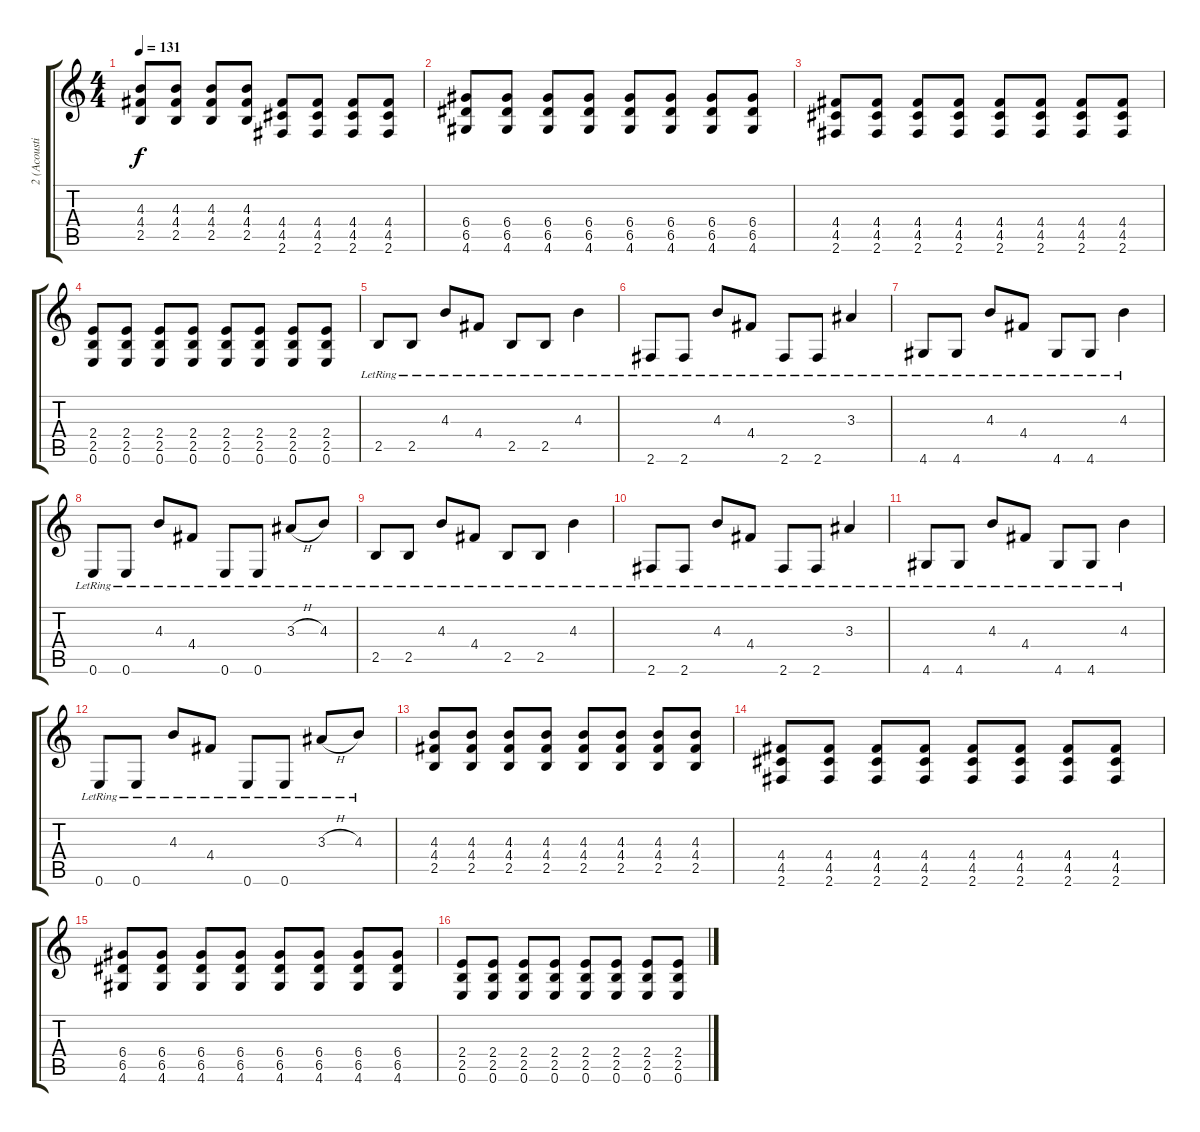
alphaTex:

\track ("2 (Acoustic)" "2 (Acousti") {instrument acousticguitarnylon}
\staff {score tabs}
\tuning (E4 B3 G3 D3 A2 E2) {hide}
\ts (4 4)
\tempo 131
\clef g2
\ks c
(4.3 4.4 2.5).8{dy f} (4.3 4.4 2.5).8 (4.3 4.4 2.5).8 (4.3 4.4 2.5).8 (4.4 4.5 2.6).8 (4.4 4.5 2.6).8 (4.4 4.5 2.6).8 (4.4 4.5 2.6).8 |
(6.4 6.5 4.6).8 (6.4 6.5 4.6).8 (6.4 6.5 4.6).8 (6.4 6.5 4.6).8 (6.4 6.5 4.6).8 (6.4 6.5 4.6).8 (6.4 6.5 4.6).8 (6.4 6.5 4.6).8 |
(4.4 4.5 2.6).8 (4.4 4.5 2.6).8 (4.4 4.5 2.6).8 (4.4 4.5 2.6).8 (4.4 4.5 2.6).8 (4.4 4.5 2.6).8 (4.4 4.5 2.6).8 (4.4 4.5 2.6).8 |
(2.4 2.5 0.6).8 (2.4 2.5 0.6).8 (2.4 2.5 0.6).8 (2.4 2.5 0.6).8 (2.4 2.5 0.6).8 (2.4 2.5 0.6).8 (2.4 2.5 0.6).8 (2.4 2.5 0.6).8 |
2.5{lr}.8{volume 10} 2.5{lr}.8 4.3{lr}.8 4.4{lr}.8 2.5{lr}.8 2.5{lr}.8 4.3{lr}.4 |
2.6{lr}.8 2.6{lr}.8 4.3{lr}.8 4.4{lr}.8 2.6{lr}.8 2.6{lr}.8 3.3{lr}.4 |
4.6{lr}.8 4.6{lr}.8 4.3{lr}.8 4.4{lr}.8 4.6{lr}.8 4.6{lr}.8 4.3{lr}.4 |
0.6{lr}.8 0.6{lr}.8 4.3{lr}.8 4.4{lr}.8 0.6{lr}.8 0.6{lr}.8 3.3{h lr}.8 4.3{lr}.8 |
2.5{lr}.8 2.5{lr}.8 4.3{lr}.8 4.4{lr}.8 2.5{lr}.8 2.5{lr}.8 4.3{lr}.4 |
2.6{lr}.8 2.6{lr}.8 4.3{lr}.8 4.4{lr}.8 2.6{lr}.8 2.6{lr}.8 3.3{lr}.4 |
4.6{lr}.8 4.6{lr}.8 4.3{lr}.8 4.4{lr}.8 4.6{lr}.8 4.6{lr}.8 4.3{lr}.4 |
0.6{lr}.8 0.6{lr}.8 4.3{lr}.8 4.4{lr}.8 0.6{lr}.8 0.6{lr}.8 3.3{h lr}.8 4.3{lr}.8 |
(4.3 4.4 2.5).8{volume 5} (4.3 4.4 2.5).8 (4.3 4.4 2.5).8 (4.3 4.4 2.5).8 (4.3 4.4 2.5).8 (4.3 4.4 2.5).8 (4.3 4.4 2.5).8 (4.3 4.4 2.5).8 |
(4.4 4.5 2.6).8 (4.4 4.5 2.6).8 (4.4 4.5 2.6).8 (4.4 4.5 2.6).8 (4.4 4.5 2.6).8 (4.4 4.5 2.6).8 (4.4 4.5 2.6).8 (4.4 4.5 2.6).8 |
(6.4 6.5 4.6).8 (6.4 6.5 4.6).8 (6.4 6.5 4.6).8 (6.4 6.5 4.6).8 (6.4 6.5 4.6).8 (6.4 6.5 4.6).8 (6.4 6.5 4.6).8 (6.4 6.5 4.6).8 |
(2.4 2.5 0.6).8 (2.4 2.5 0.6).8 (2.4 2.5 0.6).8 (2.4 2.5 0.6).8 (2.4 2.5 0.6).8 (2.4 2.5 0.6).8 (2.4 2.5 0.6).8 (2.4 2.5 0.6).8
